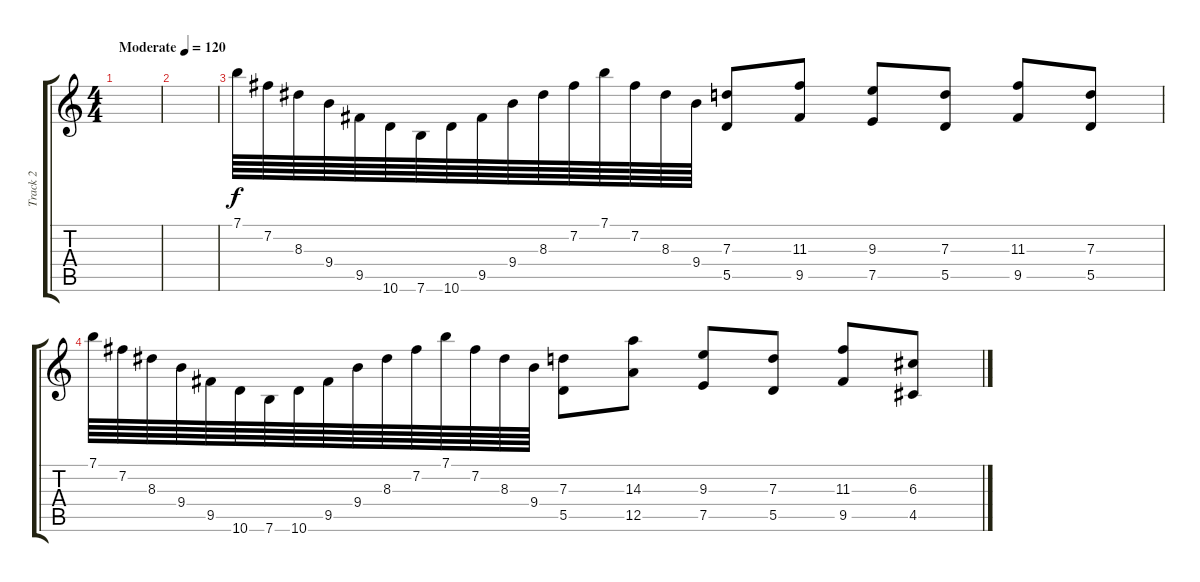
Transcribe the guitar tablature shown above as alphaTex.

\track ("Track 2" "Track 2") {instrument distortionguitar}
\staff {score tabs}
\tuning (E4 B3 G3 D3 A2 E2) {hide}
\ts (4 4)
\tempo (120 "Moderate")
\clef g2
\ks c
|
|
7.1.64 7.2.64 8.3.64 9.4.64 9.5.64 10.6.64 7.6.64 10.6.64 9.5.64 9.4.64 8.3.64 7.2.64 7.1.64 7.2.64 8.3.64 9.4.64 (7.3 5.5).8 (11.3 9.5).8 (9.3 7.5).8 (7.3 5.5).8 (11.3 9.5).8 (7.3 5.5).8 |
7.1.64 7.2.64 8.3.64 9.4.64 9.5.64 10.6.64 7.6.64 10.6.64 9.5.64 9.4.64 8.3.64 7.2.64 7.1.64 7.2.64 8.3.64 9.4.64 (7.3 5.5).8 (14.3 12.5).8 (9.3 7.5).8 (7.3 5.5).8 (11.3 9.5).8 (6.3 4.5).8
